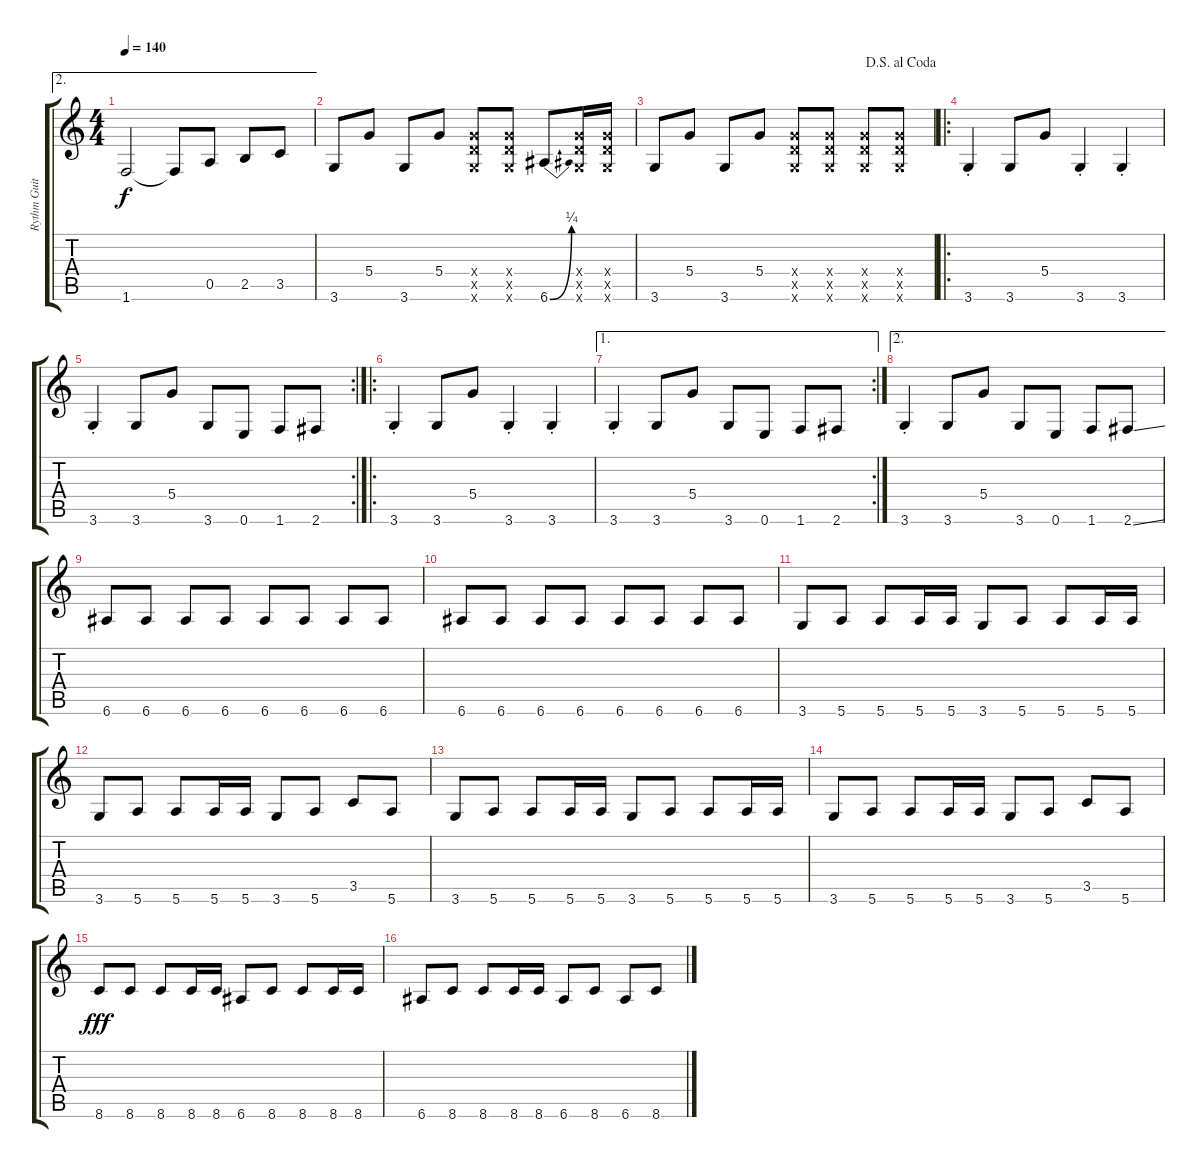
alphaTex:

\track ("Rythm Guitar 1" "Rythm Guit") {instrument overdrivenguitar}
\staff {score tabs}
\tuning (E4 B3 G3 D3 A2 E2) {hide}
\ae 2
\ts (4 4)
\tempo 140
\clef g2
\ks c
1.6.2{dy f} 1.6{t}.8 0.5.8 2.5.8 3.5.8 |
3.6.8 5.4.8 3.6.8 5.4.8 (5.4{x} 5.5{x} 3.6{x}).8 (5.4{x} 5.5{x} 3.6{x}).8 6.6{be (bend 0 0 60 1)}.8 (5.4{x} 5.5{x} 3.6{x}).16 (5.4{x} 5.5{x} 3.6{x}).16 |
\jump dalsegnoalcoda
3.6.8 5.4.8 3.6.8 5.4.8 (5.4{x} 5.5{x} 3.6{x}).8 (5.4{x} 5.5{x} 3.6{x}).8 (5.4{x} 5.5{x} 3.6{x}).8 (5.4{x} 5.5{x} 3.6{x}).8 |
\ro
3.6{st}.4 3.6.8 5.4.8 3.6{st}.4 3.6{st}.4 |
\rc 2
3.6{st}.4 3.6.8 5.4.8 3.6.8 0.6.8 1.6.8 2.6.8 |
\ro
3.6{st}.4 3.6.8 5.4.8 3.6{st}.4 3.6{st}.4 |
\ae 1
\rc 2
3.6{st}.4 3.6.8 5.4.8 3.6.8 0.6.8 1.6.8 2.6.8 |
\ae 2
3.6{st}.4 3.6.8 5.4.8 3.6.8 0.6.8 1.6.8 2.6{ss}.8 |
6.6.8 6.6.8 6.6.8 6.6.8 6.6.8 6.6.8 6.6.8 6.6.8 |
6.6.8 6.6.8 6.6.8 6.6.8 6.6.8 6.6.8 6.6.8 6.6.8 |
3.6.8 5.6.8 5.6.8 5.6.16 5.6.16 3.6.8 5.6.8 5.6.8 5.6.16 5.6.16 |
3.6.8 5.6.8 5.6.8 5.6.16 5.6.16 3.6.8 5.6.8 3.5.8 5.6.8 |
3.6.8 5.6.8 5.6.8 5.6.16 5.6.16 3.6.8 5.6.8 5.6.8 5.6.16 5.6.16 |
3.6.8 5.6.8 5.6.8 5.6.16 5.6.16 3.6.8 5.6.8 3.5.8 5.6.8 |
8.6.8{dy fff} 8.6.8 8.6.8 8.6.16 8.6.16 6.6.8 8.6.8 8.6.8 8.6.16 8.6.16 |
6.6.8 8.6.8 8.6.8 8.6.16 8.6.16 6.6.8 8.6.8 6.6.8 8.6.8
